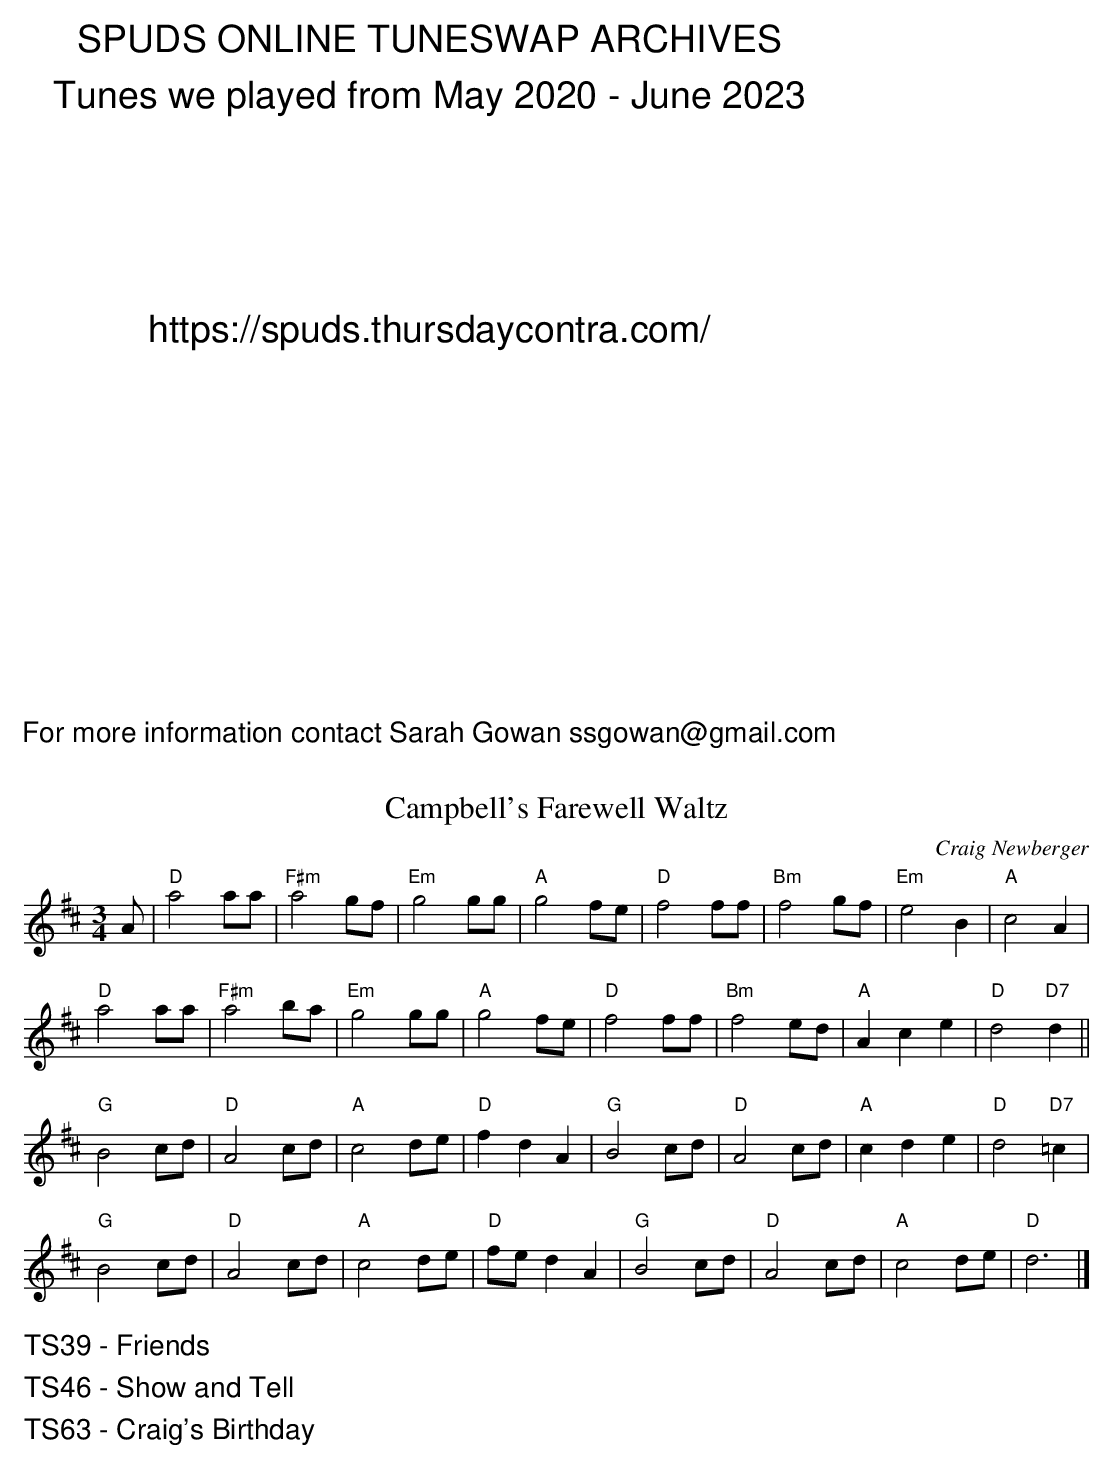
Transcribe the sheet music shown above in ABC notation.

X:1
T:Campbell's Farewell Waltz
C:Craig Newberger
M:3/4
K:D
A|"D" a4aa |"F#m"a4 gf| "Em"g4gg|"A"g4 fe |\
"D"f4 ff |"Bm"f4 gf|"Em"e4B2 |"A"c4 A2|
"D" a4aa |"F#m"a4 ba |"Em"g4gg|"A"g4 fe|\
"D"f4 ff |"Bm"f4 ed|"A"A2c2e2|"D"d4 "D7"d2||
"G"B4 cd| "D"A4 cd| "A"c4de|"D"f2d2A2|\
"G"B4 cd| "D"A4 cd|"A"c2d2e2|"D"d4 "D7"=c2|
"G"B4 cd| "D"A4 cd| "A"c4de|"D"fe d2 A2|\
"G"B4 cd| "D"A4 cd|"A"c4de|"D"d6 |]
